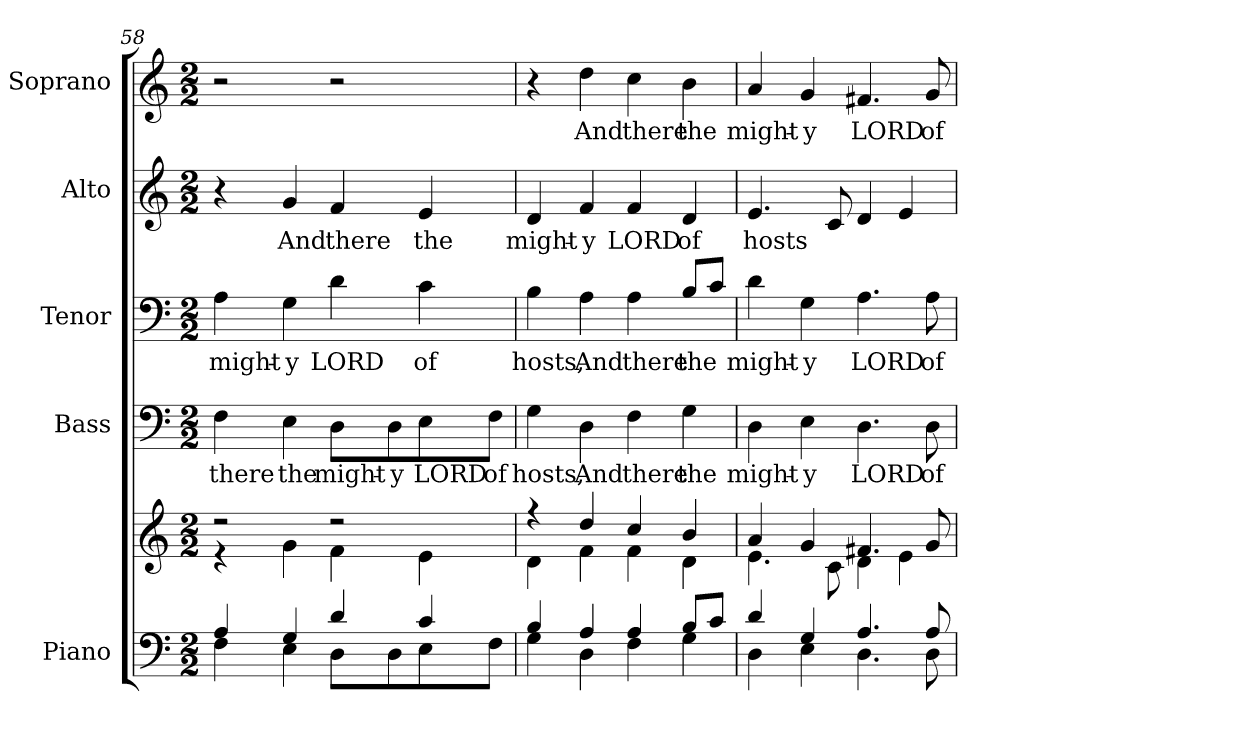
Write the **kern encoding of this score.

**kern	**kern	**kern	**text	**kern	**text	**kern	**text	**kern	**text
*part5	*part5	*part4	*part4	*part3	*part3	*part2	*part2	*part1	*part1
*staff6	*staff5	*staff4	*staff4	*staff3	*staff3	*staff2	*staff2	*staff1	*staff1
*I"Piano	*	*I"Bass	*	*I"Tenor	*	*I"Alto	*	*I"Soprano	*
*I'Pno.	*	*I'B.	*	*I'T.	*	*I'A.	*	*I'S.	*
*clefF4	*clefG2	*clefF4	*	*clefF4	*	*clefG2	*	*clefG2	*
*k[]	*k[]	*k[]	*	*k[]	*	*k[]	*	*k[]	*
*C:	*C:	*C:	*	*C:	*	*C:	*	*C:	*
*M2/2	*M2/2	*M2/2	*	*M2/2	*	*M2/2	*	*M2/2	*
=58	=58	=58	=58	=58	=58	=58	=58	=58	=58
*^	*^	*	*	*	*	*	*	*	*
!	!	!	!	!	!LO:LY:b:color=#000000	!	!	!	!	!	!
!	!	!	!	!	!	!	!LO:LY:b:color=#000000	!	!	!	!
4Ai/	4Fi\	2r	4r	4Fi\	there	4Ai\	might-	4r	.	2r	.
!	!	!	!	!	!LO:LY:b:color=#000000	!	!	!	!	!	!
!	!	!	!	!	!	!	!LO:LY:b:color=#000000	!	!	!	!
!	!	!	!	!	!	!	!	!	!LO:LY:b:color=#000000	!	!
4Gi/	4Ei\	.	4gi\	4Ei\	the	4Gi\	-y	4gi/	And	.	.
!	!	!	!	!	!LO:LY:b:color=#000000	!	!	!	!	!	!
!	!	!	!	!	!	!	!LO:LY:b:color=#000000	!	!	!	!
!	!	!	!	!	!	!	!	!	!LO:LY:b:color=#000000	!	!
4di/	8Di\L	2r	4fi\	8Di\L	might-	4di\	LORD	4fi/	there	2r	.
!	!	!	!	!	!LO:LY:b:color=#000000	!	!	!	!	!	!
.	8Di\	.	.	8Di\	-y	.	.	.	.	.	.
!	!	!	!	!	!LO:LY:b:color=#000000	!	!	!	!	!	!
!	!	!	!	!	!	!	!LO:LY:b:color=#000000	!	!	!	!
!	!	!	!	!	!	!	!	!	!LO:LY:b:color=#000000	!	!
4ci/	8Ei\	.	4ei\	8Ei\	LORD	4ci\	of	4ei/	the	.	.
!	!	!	!	!	!LO:LY:b:color=#000000	!	!	!	!	!	!
.	8Fi\J	.	.	8Fi\J	of	.	.	.	.	.	.
!!LO:PB:g=z
=59	=59	=59	=59	=59	=59	=59	=59	=59	=59	=59	=59
!	!	!	!	!	!LO:LY:b:color=#000000	!	!	!	!	!	!
!	!	!	!	!	!	!	!LO:LY:b:color=#000000	!	!	!	!
!	!	!	!	!	!	!	!	!	!LO:LY:b:color=#000000	!	!
4Bi/	4Gi\	4r	4di\	4Gi\	hosts,	4Bi\	hosts,	4di/	might-	4r	.
!	!	!	!	!	!LO:LY:b:color=#000000	!	!	!	!	!	!
!	!	!	!	!	!	!	!LO:LY:b:color=#000000	!	!	!	!
!	!	!	!	!	!	!	!	!	!LO:LY:b:color=#000000	!	!
!	!	!	!	!	!	!	!	!	!	!	!LO:LY:b:color=#000000
4Ai/	4Di\	4ddi/	4fi\	4Di\	And	4Ai\	And	4fi/	-y	4ddi\	And
!	!	!	!	!	!LO:LY:b:color=#000000	!	!	!	!	!	!
!	!	!	!	!	!	!	!LO:LY:b:color=#000000	!	!	!	!
!	!	!	!	!	!	!	!	!	!LO:LY:b:color=#000000	!	!
!	!	!	!	!	!	!	!	!	!	!	!LO:LY:b:color=#000000
4Ai/	4Fi\	4cci/	4fi\	4Fi\	there	4Ai\	there	4fi/	LORD	4cci\	there
!	!	!	!	!	!LO:LY:b:color=#000000	!	!	!	!	!	!
!	!	!	!	!	!	!	!LO:LY:b:color=#000000	!	!	!	!
!	!	!	!	!	!	!	!	!	!LO:LY:b:color=#000000	!	!
!	!	!	!	!	!	!	!	!	!	!	!LO:LY:b:color=#000000
8Bi/L	4Gi\	4bi/	4di\	4Gi\	the	8Bi/L	the	4di/	of	4bi\	the
8ci/J	.	.	.	.	.	8ci/J	.	.	.	.	.
=60	=60	=60	=60	=60	=60	=60	=60	=60	=60	=60	=60
!	!	!	!	!	!LO:LY:b:color=#000000	!	!	!	!	!	!
!	!	!	!	!	!	!	!LO:LY:b:color=#000000	!	!	!	!
!	!	!	!	!	!	!	!	!	!LO:LY:b:color=#000000	!	!
!	!	!	!	!	!	!	!	!	!	!	!LO:LY:b:color=#000000
4di/	4Di\	4ai/	4.ei\	4Di\	might-	4di\	might-	4.ei/	hosts	4ai/	might-
!	!	!	!	!	!LO:LY:b:color=#000000	!	!	!	!	!	!
!	!	!	!	!	!	!	!LO:LY:b:color=#000000	!	!	!	!
!	!	!	!	!	!	!	!	!	!	!	!LO:LY:b:color=#000000
4Gi/	4Ei\	4gi/	.	4Ei\	-y	4Gi\	-y	.	.	4gi/	-y
.	.	.	8ci\	.	.	.	.	8ci/	.	.	.
!	!	!	!	!	!LO:LY:b:color=#000000	!	!	!	!	!	!
!	!	!	!	!	!	!	!LO:LY:b:color=#000000	!	!	!	!
!	!	!	!	!	!	!	!	!	!	!	!LO:LY:b:color=#000000
4.Ai/	4.Di\	4.f#Xi/	4di\	4.Di\	LORD	4.Ai\	LORD	4di/	.	4.f#Xi/	LORD
.	.	.	4ei\	.	.	.	.	4ei/	.	.	.
!	!	!	!	!	!LO:LY:b:color=#000000	!	!	!	!	!	!
!	!	!	!	!	!	!	!LO:LY:b:color=#000000	!	!	!	!
!	!	!	!	!	!	!	!	!	!	!	!LO:LY:b:color=#000000
8Ai/	8Di\	8gi/	.	8Di\	of	8Ai\	of	.	.	8gi/	of
*v	*v	*	*	*	*	*	*	*	*	*	*
*	*v	*v	*	*	*	*	*	*	*	*
=	=	=	=	=	=	=	=	=	=
*-	*-	*-	*-	*-	*-	*-	*-	*-	*-
